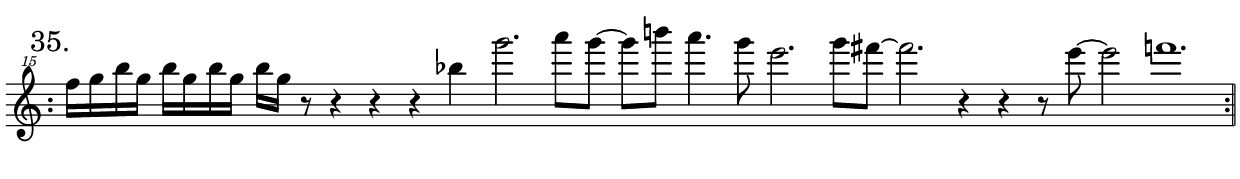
\version "2.19.80"


phrase = \relative c'''' {

  \clef "treble^15"
  \mark "35." 
  \cadenzaOn
  f16[ g b g] b[ g b g] b[ g] r8 r4 r r
  bes4 g'2. a8[ g~] g[ b!] a4. g8 e2. g8[ fis~] fis2.
  r4 r r8 e8~ e2 f1.

}

\score {
  \midi { }
  \defineBarLine ":" #'("" ":" "")
  \new Staff = "phrase" {
    \bar ":"
    \phrase
    \set Score.repeatCommands = #'(end-repeat)
  }
  \layout {
    \context { \Staff
      \remove Time_signature_engraver
      \override BarLine.hair-thickness = #-1
      \override BarLine.thick-thickness = #-1
    }
  }
}
\header { tagline = "" }
\paper {
  top-margin = 1
  bottom-margin = 1
  left-margin = 1
  right-margin = 1
  indent = 0
}

